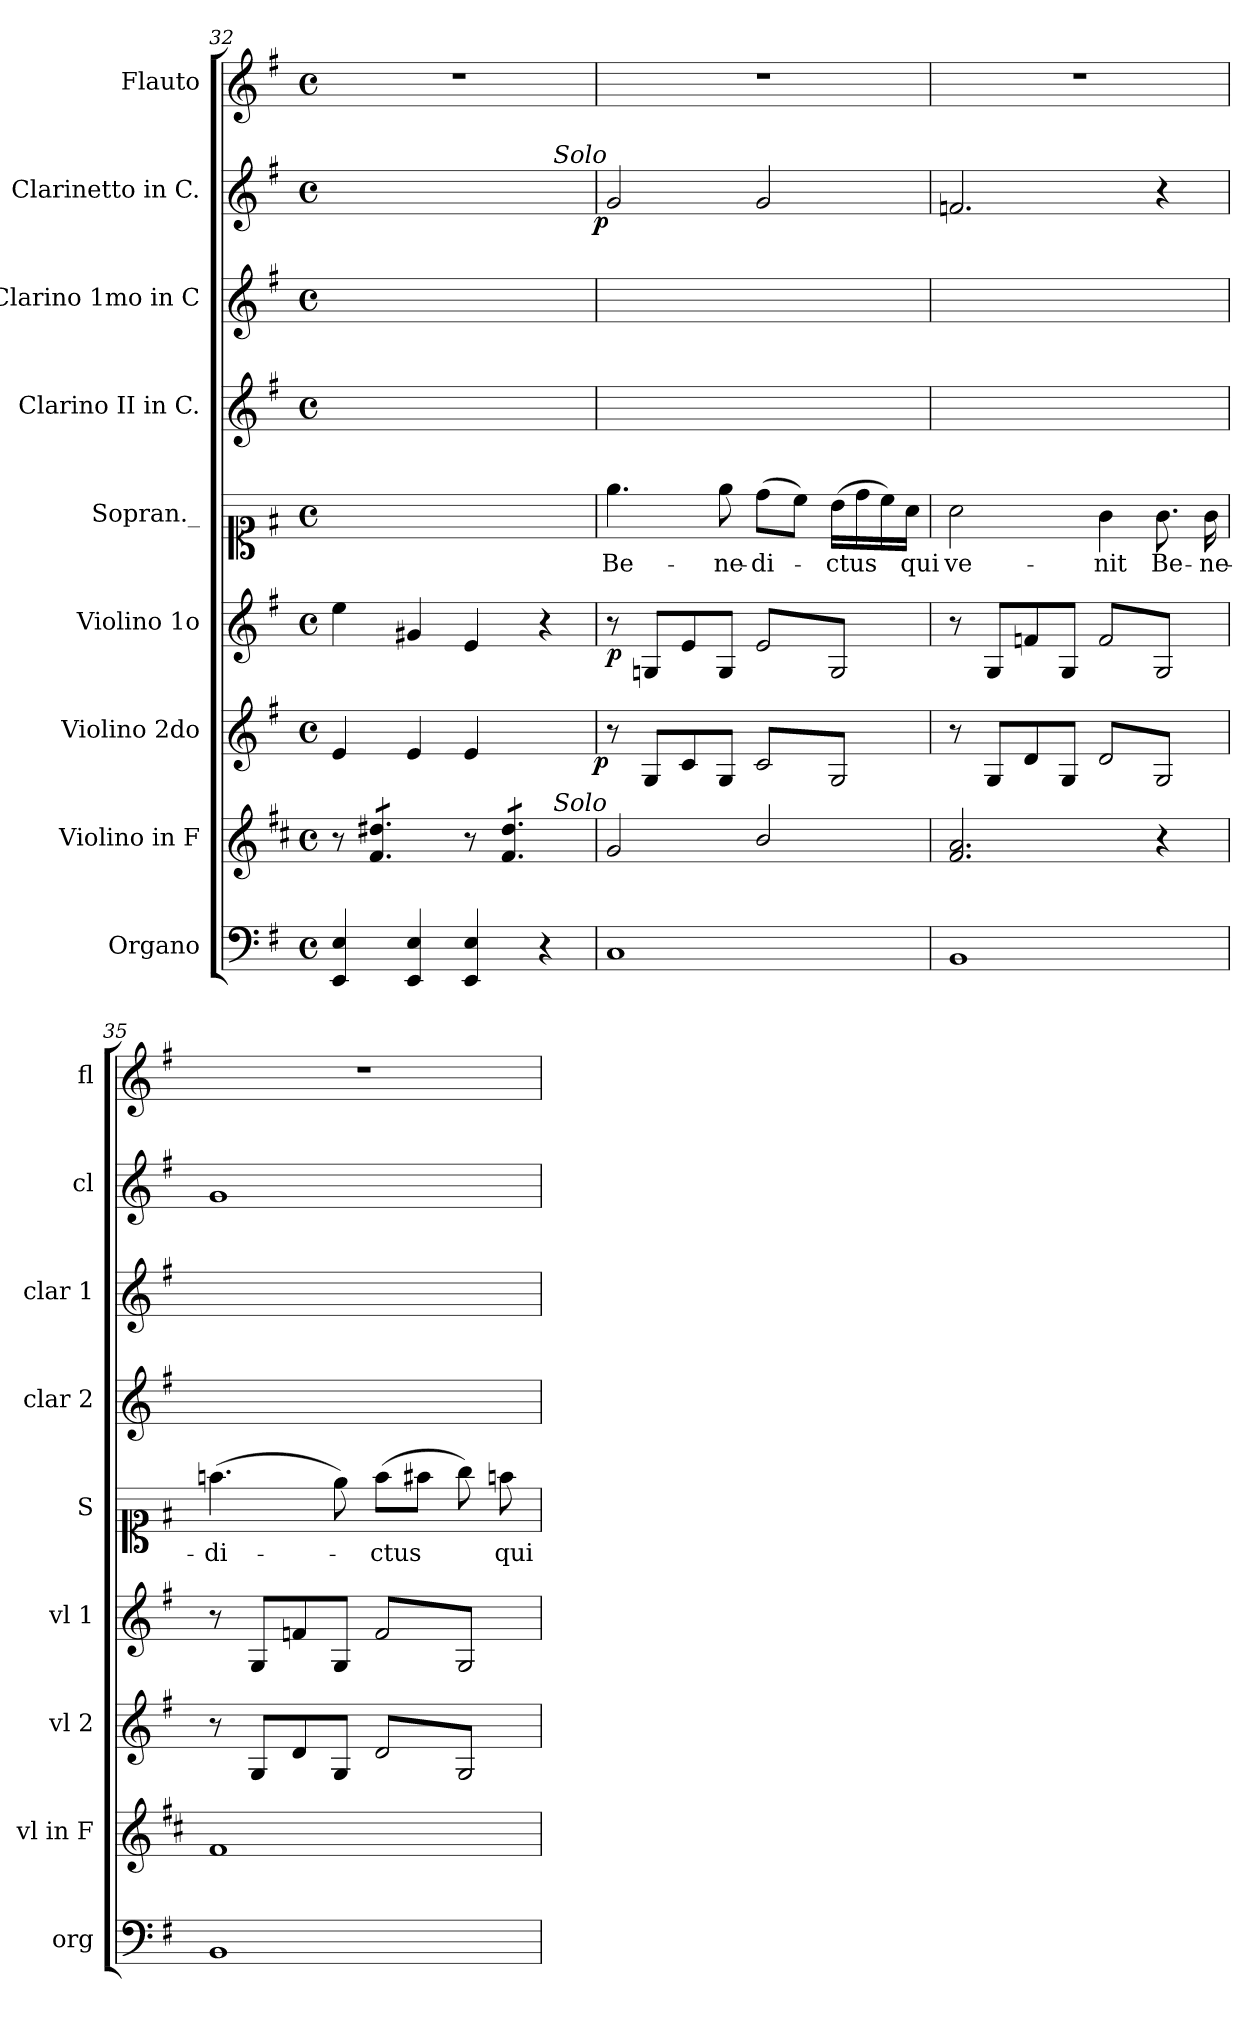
**kern	**kern	**kern	**dynam	**kern	**dynam	**kern	**text	**kern	**kern	**kern	**dynam	**kern
*part9	*part8	*part7	*part7	*part6	*part6	*part5	*part5	*part4	*part3	*part2	*part2	*part1
*staff9	*staff8	*staff7	*staff7	*staff6	*staff6	*staff5	*staff5	*staff4	*staff3	*staff2	*staff2	*staff1
*I"Organo	*I"Violino in F	*I"Violino 2do	*	*I"Violino 1o	*	*I"Sopran._	*	*I"Clarino II in C.	*I"Clarino 1mo in C	*I"Clarinetto in C.	*	*I"Flauto
*I'org	*I'vl in F	*I'vl 2	*	*I'vl 1	*	*I'S	*	*I'clar 2	*I'clar 1	*I'cl	*	*I'fl
*clefF4	*clefG2	*clefG2	*	*clefG2	*	*clefC1	*	*clefG2	*clefG2	*clefG2	*	*clefG2
*	*ITrd4c7	*	*	*	*	*	*	*	*	*	*	*
*k[f#]	*k[f#]	*k[f#]	*	*k[f#]	*	*k[f#]	*	*k[f#]	*k[f#]	*k[f#]	*	*k[f#]
*G:	*G:	*G:	*	*G:	*	*G:	*	*G:	*G:	*G:	*	*G:
*M4/4	*M4/4	*M4/4	*	*M4/4	*	*M4/4	*	*M4/4	*M4/4	*M4/4	*	*M4/4
*met(c)	*met(c)	*met(c)	*	*met(c)	*	*met(c)	*	*met(c)	*met(c)	*met(c)	*	*met(c)
=32	=32	=32	=32	=32	=32	=32	=32	=32	=32	=32	=32	=32
4EE/ 4E/	8r	4e/	.	4ee\	.	1ryy	.	1ryy	1ryy	1ryy	.	1r
*	*tremolo	*	*	*	*	*	*	*	*	*	*	*
.	8B/ 8g#X/L	.	.	.	.	.	.	.	.	.	.	.
4EE/ 4E/	8B/ 8g#X/	4e/	.	4g#X/	.	.	.	.	.	.	.	.
.	8B/ 8g#X/J	.	.	.	.	.	.	.	.	.	.	.
4EE/ 4E/	8r	4e/	.	4e/	.	.	.	.	.	.	.	.
.	8B/ 8g#/L	.	.	.	.	.	.	.	.	.	.	.
4r	8B/ 8g#/	4ryy	.	4r	.	.	.	.	.	.	.	.
.	8B/ 8g#/J	.	.	.	.	.	.	.	.	.	.	.
*	*Xtremolo	*	*	*	*	*	*	*	*	*	*	*
=33	=33	=33	=33	=33	=33	=33	=33	=33	=33	=33	=33	=33
!	!	!	!	!	!	!	!	!	!	!LO:TX:a:i:rj:t=Solo	!	!
!	!LO:TX:a:i:rj:t=Solo	!	!	!	!	!	!	!	!	!	!	!
!	!	!	!LO:DY:b:rj	!	!LO:DY:b	!	!	!	!	!	!LO:DY:b:rj	!
1C/	2c/	8r	p	8r	p	4.ee\	Be-	1ryy	1ryy	2g/	p	1r
.	.	8G/L	.	8Gn/L	.	.	.	.	.	.	.	.
.	.	8c/	.	8e/	.	.	.	.	.	.	.	.
.	.	8G/J	.	8G/J	.	8ee\	-ne-	.	.	.	.	.
*	*	*tremolo	*	*	*	*	*	*	*	*	*	*
*	*	*	*	*tremolo	*	*	*	*	*	*	*	*
.	2e/	8c/L	.	8e/L	.	(8dd\L	-di-	.	.	2g/	.	.
.	.	8G/	.	8G/	.	8cc\J)	.	.	.	.	.	.
.	.	8c/	.	8e/	.	(16b\LL	-ctus	.	.	.	.	.
.	.	.	.	.	.	16dd\	.	.	.	.	.	.
.	.	8G/J	.	8G/J	.	16cc\)	.	.	.	.	.	.
*	*	*	*	*Xtremolo	*	*	*	*	*	*	*	*
*	*	*Xtremolo	*	*	*	*	*	*	*	*	*	*
.	.	.	.	.	.	16a\JJ	qui	.	.	.	.	.
=34	=34	=34	=34	=34	=34	=34	=34	=34	=34	=34	=34	=34
1BB/	2.B/ 2.d/	8r	.	8r	.	2a\	ve-	1ryy	1ryy	2.fn/	.	1r
.	.	8G/L	.	8G/L	.	.	.	.	.	.	.	.
.	.	8d/	.	8fn/	.	.	.	.	.	.	.	.
.	.	8G/J	.	8G/J	.	.	.	.	.	.	.	.
*	*	*tremolo	*	*	*	*	*	*	*	*	*	*
*	*	*	*	*tremolo	*	*	*	*	*	*	*	*
.	.	8d/L	.	8f/L	.	4g\	-nit	.	.	.	.	.
.	.	8G/	.	8G/	.	.	.	.	.	.	.	.
.	4r	8d/	.	8f/	.	8.g\	Be-	.	.	4r	.	.
.	.	8G/J	.	8G/J	.	.	.	.	.	.	.	.
*	*	*	*	*Xtremolo	*	*	*	*	*	*	*	*
*	*	*Xtremolo	*	*	*	*	*	*	*	*	*	*
.	.	.	.	.	.	16g\	-ne-	.	.	.	.	.
=35	=35	=35	=35	=35	=35	=35	=35	=35	=35	=35	=35	=35
1BB/	1B/	8r	.	8r	.	(4.ffn\	-di-	1ryy	1ryy	1g/	.	1r
.	.	8G/L	.	8G/L	.	.	.	.	.	.	.	.
.	.	8d/	.	8fn/	.	.	.	.	.	.	.	.
.	.	8G/J	.	8G/J	.	8ee\)	.	.	.	.	.	.
*	*	*tremolo	*	*	*	*	*	*	*	*	*	*
*	*	*	*	*tremolo	*	*	*	*	*	*	*	*
.	.	8d/L	.	8f/L	.	(8ff\L	-ctus	.	.	.	.	.
.	.	8G/	.	8G/	.	8ff#X\J	.	.	.	.	.	.
.	.	8d/	.	8f/	.	8gg\)	.	.	.	.	.	.
.	.	8G/J	.	8G/J	.	8ffn\	qui	.	.	.	.	.
*	*	*	*	*Xtremolo	*	*	*	*	*	*	*	*
*	*	*Xtremolo	*	*	*	*	*	*	*	*	*	*
.	.	.	.	.	.	.	.	.	.	.	.	.
.	.	.	.	.	.	.	.	.	.	.	.	.
=	=	=	=	=	=	=	=	=	=	=	=	=
*-	*-	*-	*-	*-	*-	*-	*-	*-	*-	*-	*-	*-
